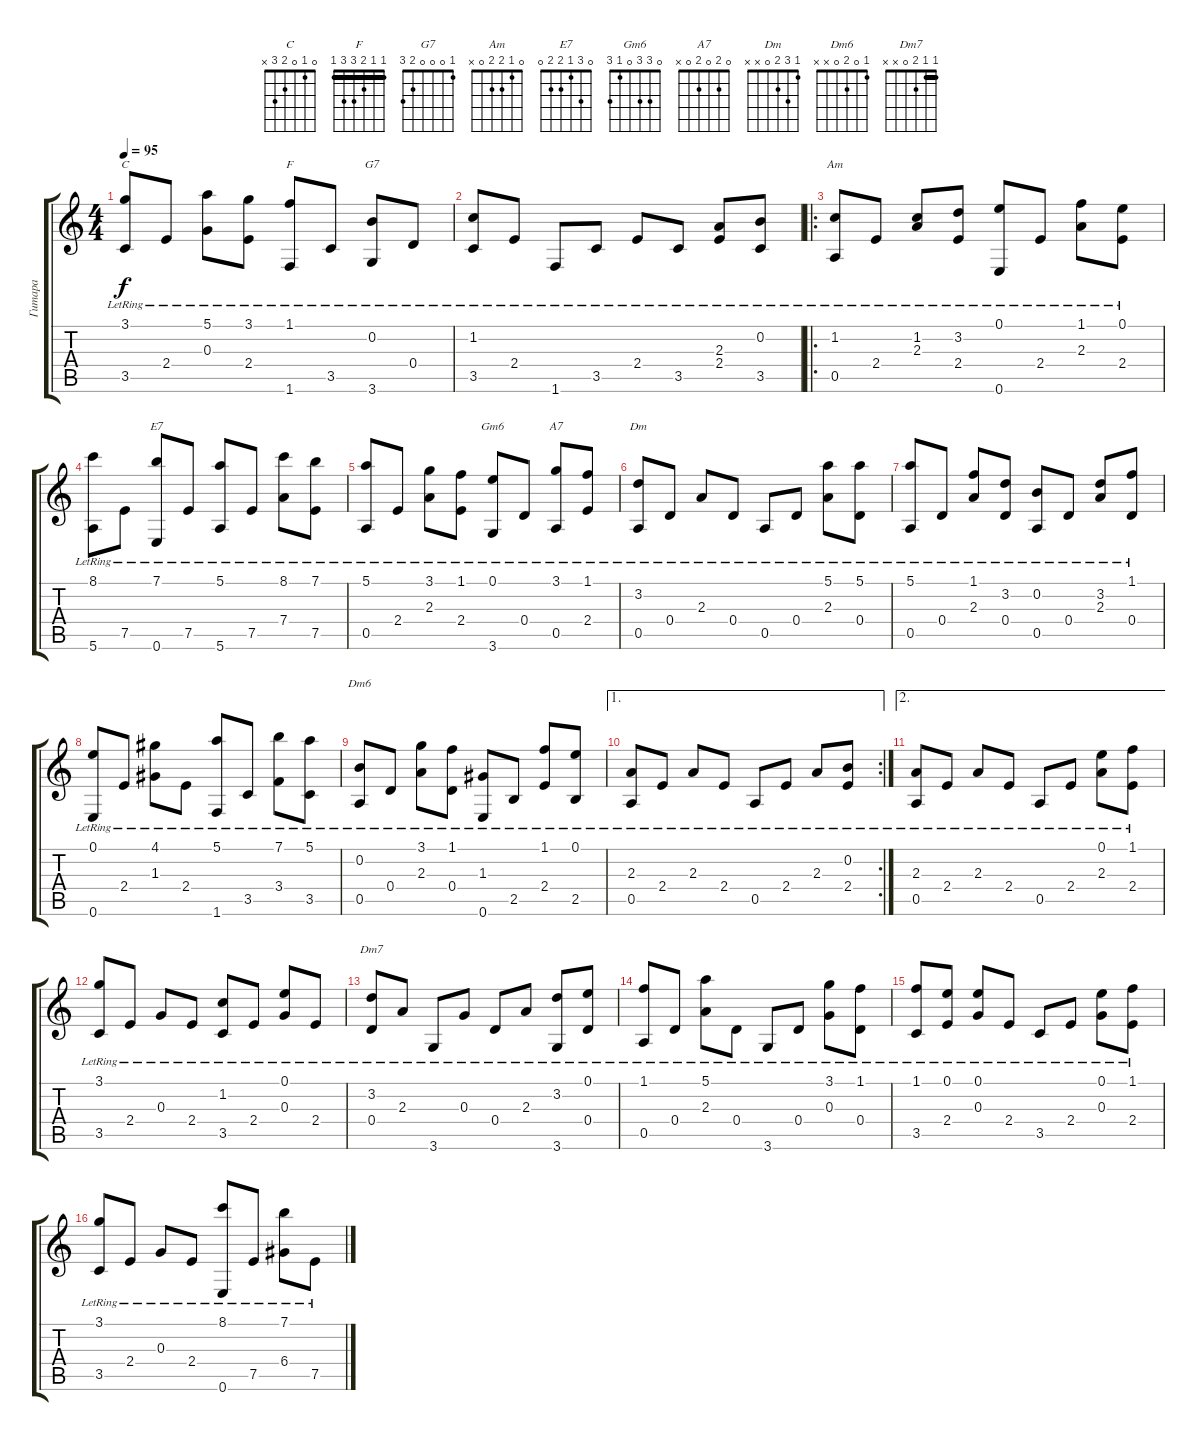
\track ("Гитара" "Гитара") {instrument acousticguitarsteel}
\staff {score tabs}
\tuning (E4 B3 G3 D3 A2 E2) {hide}
\chord ("C" 0 1 0 2 3 x)
\chord ("F" 1 1 2 3 3 1) {barre 1}
\chord ("G7" 1 0 0 0 2 3)
\chord ("Am" 0 1 2 2 0 x)
\chord ("E7" 0 3 1 2 2 0)
\chord ("Gm6" 0 3 3 0 1 3)
\chord ("A7" 0 2 0 2 0 x)
\chord ("Dm" 1 3 2 0 x x)
\chord ("Dm6" 1 0 2 0 x x)
\chord ("Dm7" 1 1 2 0 x x) {barre 1}
\ts (4 4)
\tempo 95
\clef g2
\ks aminor
(3.1{lr} 3.5{lr}).8{ch "C" dy f} 2.4{lr}.8 (5.1{lr} 0.3{lr}).8 (3.1{lr} 2.4{lr}).8 (1.1{lr} 1.6{lr}).8{ch "F"} 3.5{lr}.8 (0.2{lr} 3.6{lr}).8{ch "G7"} 0.4{lr}.8 |
(1.2{lr} 3.5{lr}).8 2.4{lr}.8 1.6{lr}.8 3.5{lr}.8 2.4{lr}.8 3.5{lr}.8 (2.3{lr} 2.4{lr}).8 (0.2{lr} 3.5{lr}).8 |
\ro
(1.2{lr} 0.5{lr}).8{ch "Am"} 2.4{lr}.8 (1.2{lr} 2.3{lr}).8 (3.2{lr} 2.4{lr}).8 (0.1{lr} 0.6{lr}).8 2.4{lr}.8 (1.1{lr} 2.3{lr}).8 (0.1{lr} 2.4{lr}).8 |
(8.1{lr} 5.6{lr}).8 7.5{lr}.8 (7.1{lr} 0.6{lr}).8{ch "E7"} 7.5{lr}.8 (5.1{lr} 5.6{lr}).8 7.5{lr}.8 (8.1{lr} 7.4{lr}).8 (7.1{lr} 7.5{lr}).8 |
(5.1{lr} 0.5{lr}).8 2.4{lr}.8 (3.1{lr} 2.3{lr}).8 (1.1{lr} 2.4{lr}).8 (0.1{lr} 3.6{lr}).8{ch "Gm6"} 0.4{lr}.8 (3.1{lr} 0.5{lr}).8{ch "A7"} (1.1{lr} 2.4{lr}).8 |
(3.2{lr} 0.5{lr}).8{ch "Dm"} 0.4{lr}.8 2.3{lr}.8 0.4{lr}.8 0.5{lr}.8 0.4{lr}.8 (5.1{lr} 2.3{lr}).8 (5.1{lr} 0.4{lr}).8 |
(5.1{lr} 0.5{lr}).8 0.4{lr}.8 (1.1{lr} 2.3{lr}).8 (3.2{lr} 0.4{lr}).8 (0.2{lr} 0.5{lr}).8 0.4{lr}.8 (3.2{lr} 2.3{lr}).8 (1.1{lr} 0.4{lr}).8 |
(0.1{lr} 0.6{lr}).8 2.4{lr}.8 (4.1{lr} 1.3{lr}).8 2.4{lr}.8 (5.1{lr} 1.6{lr}).8 3.5{lr}.8 (7.1{lr} 3.4{lr}).8 (5.1{lr} 3.5{lr}).8 |
(0.2{lr} 0.5{lr}).8{ch "Dm6"} 0.4{lr}.8 (3.1{lr} 2.3{lr}).8 (1.1{lr} 0.4{lr}).8 (1.3{lr} 0.6{lr}).8 2.5{lr}.8 (1.1{lr} 2.4{lr}).8 (0.1{lr} 2.5{lr}).8 |
\ae 1
\rc 2
(2.3{lr} 0.5{lr}).8 2.4{lr}.8 2.3{lr}.8 2.4{lr}.8 0.5{lr}.8 2.4{lr}.8 2.3{lr}.8 (0.2{lr} 2.4{lr}).8 |
\ae 2
(2.3{lr} 0.5{lr}).8 2.4{lr}.8 2.3{lr}.8 2.4{lr}.8 0.5{lr}.8 2.4{lr}.8 (0.1{lr} 2.3{lr}).8 (1.1{lr} 2.4{lr}).8 |
(3.1{lr} 3.5{lr}).8 2.4{lr}.8 0.3{lr}.8 2.4{lr}.8 (1.2{lr} 3.5{lr}).8 2.4{lr}.8 (0.1{lr} 0.3{lr}).8 2.4{lr}.8 |
(3.2{lr} 0.4{lr}).8{ch "Dm7"} 2.3{lr}.8 3.6{lr}.8 0.3{lr}.8 0.4{lr}.8 2.3{lr}.8 (3.2{lr} 3.6{lr}).8 (0.1{lr} 0.4{lr}).8 |
(1.1{lr} 0.5{lr}).8 0.4{lr}.8 (5.1{lr} 2.3{lr}).8 0.4{lr}.8 3.6{lr}.8 0.4{lr}.8 (3.1{lr} 0.3{lr}).8 (1.1{lr} 0.4{lr}).8 |
(1.1{lr} 3.5{lr}).8 (0.1{lr} 2.4{lr}).8 (0.1{lr} 0.3{lr}).8 2.4{lr}.8 3.5{lr}.8 2.4{lr}.8 (0.1{lr} 0.3{lr}).8 (1.1{lr} 2.4{lr}).8 |
(3.1{lr} 3.5{lr}).8 2.4{lr}.8 0.3{lr}.8 2.4{lr}.8 (8.1{lr} 0.6{lr}).8 7.5{lr}.8 (7.1{lr} 6.4{lr}).8 7.5{lr}.8
